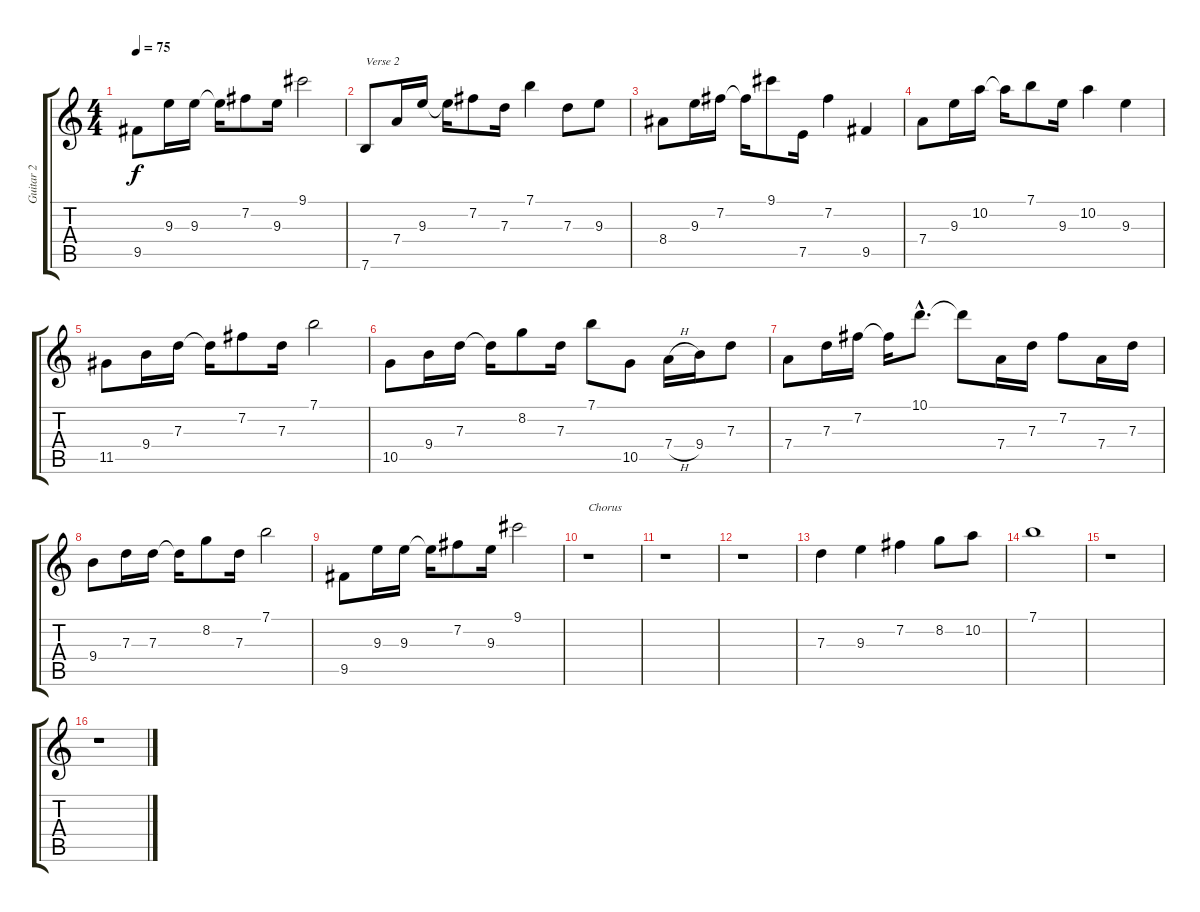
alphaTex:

\track ("Guitar 2" "Guitar 2") {instrument acousticguitarsteel}
\staff {score tabs}
\tuning (E4 B3 G3 D3 A2 E2) {hide}
\ts (4 4)
\tempo 75
\clef g2
\ks c
9.5.8{dy f} 9.3.16 9.3.16 9.3{t}.16 7.2.8 9.3.16 9.1.2 |
7.6.8{txt "Verse 2"} 7.4.16 9.3.16 9.3{t}.16 7.2.8 7.3.16 7.1.4 7.3.8 9.3.8 |
8.4.8 9.3.16 7.2.16 7.2{t}.16 9.1.8 7.5.16 7.2.4 9.5.4 |
7.4.8 9.3.16 10.2.16 10.2{t}.16 7.1.8 9.3.16 10.2.4 9.3.4 |
11.5.8 9.4.16 7.3.16 7.3{t}.16 7.2.8 7.3.16 7.1.2 |
10.5.8 9.4.16 7.3.16 7.3{t}.16 8.2.8 7.3.16 7.1.8 10.5.8 7.4{h}.16 9.4.16 7.3.8 |
7.4.8 7.3.16 7.2.16 7.2{t}.16 10.1{hac}.8{d} 10.1{t}.8 7.4.16 7.3.16 7.2.8 7.4.16 7.3.16 |
9.4.8 7.3.16 7.3.16 7.3{t}.16 8.2.8 7.3.16 7.1.2 |
9.5.8 9.3.16 9.3.16 9.3{t}.16 7.2.8 9.3.16 9.1.2 |
r.1{txt "Chorus"} |
r.1 |
r.1 |
7.3.4 9.3.4 7.2.4 8.2.8 10.2.8 |
7.1.1 |
r.1 |
r.1
